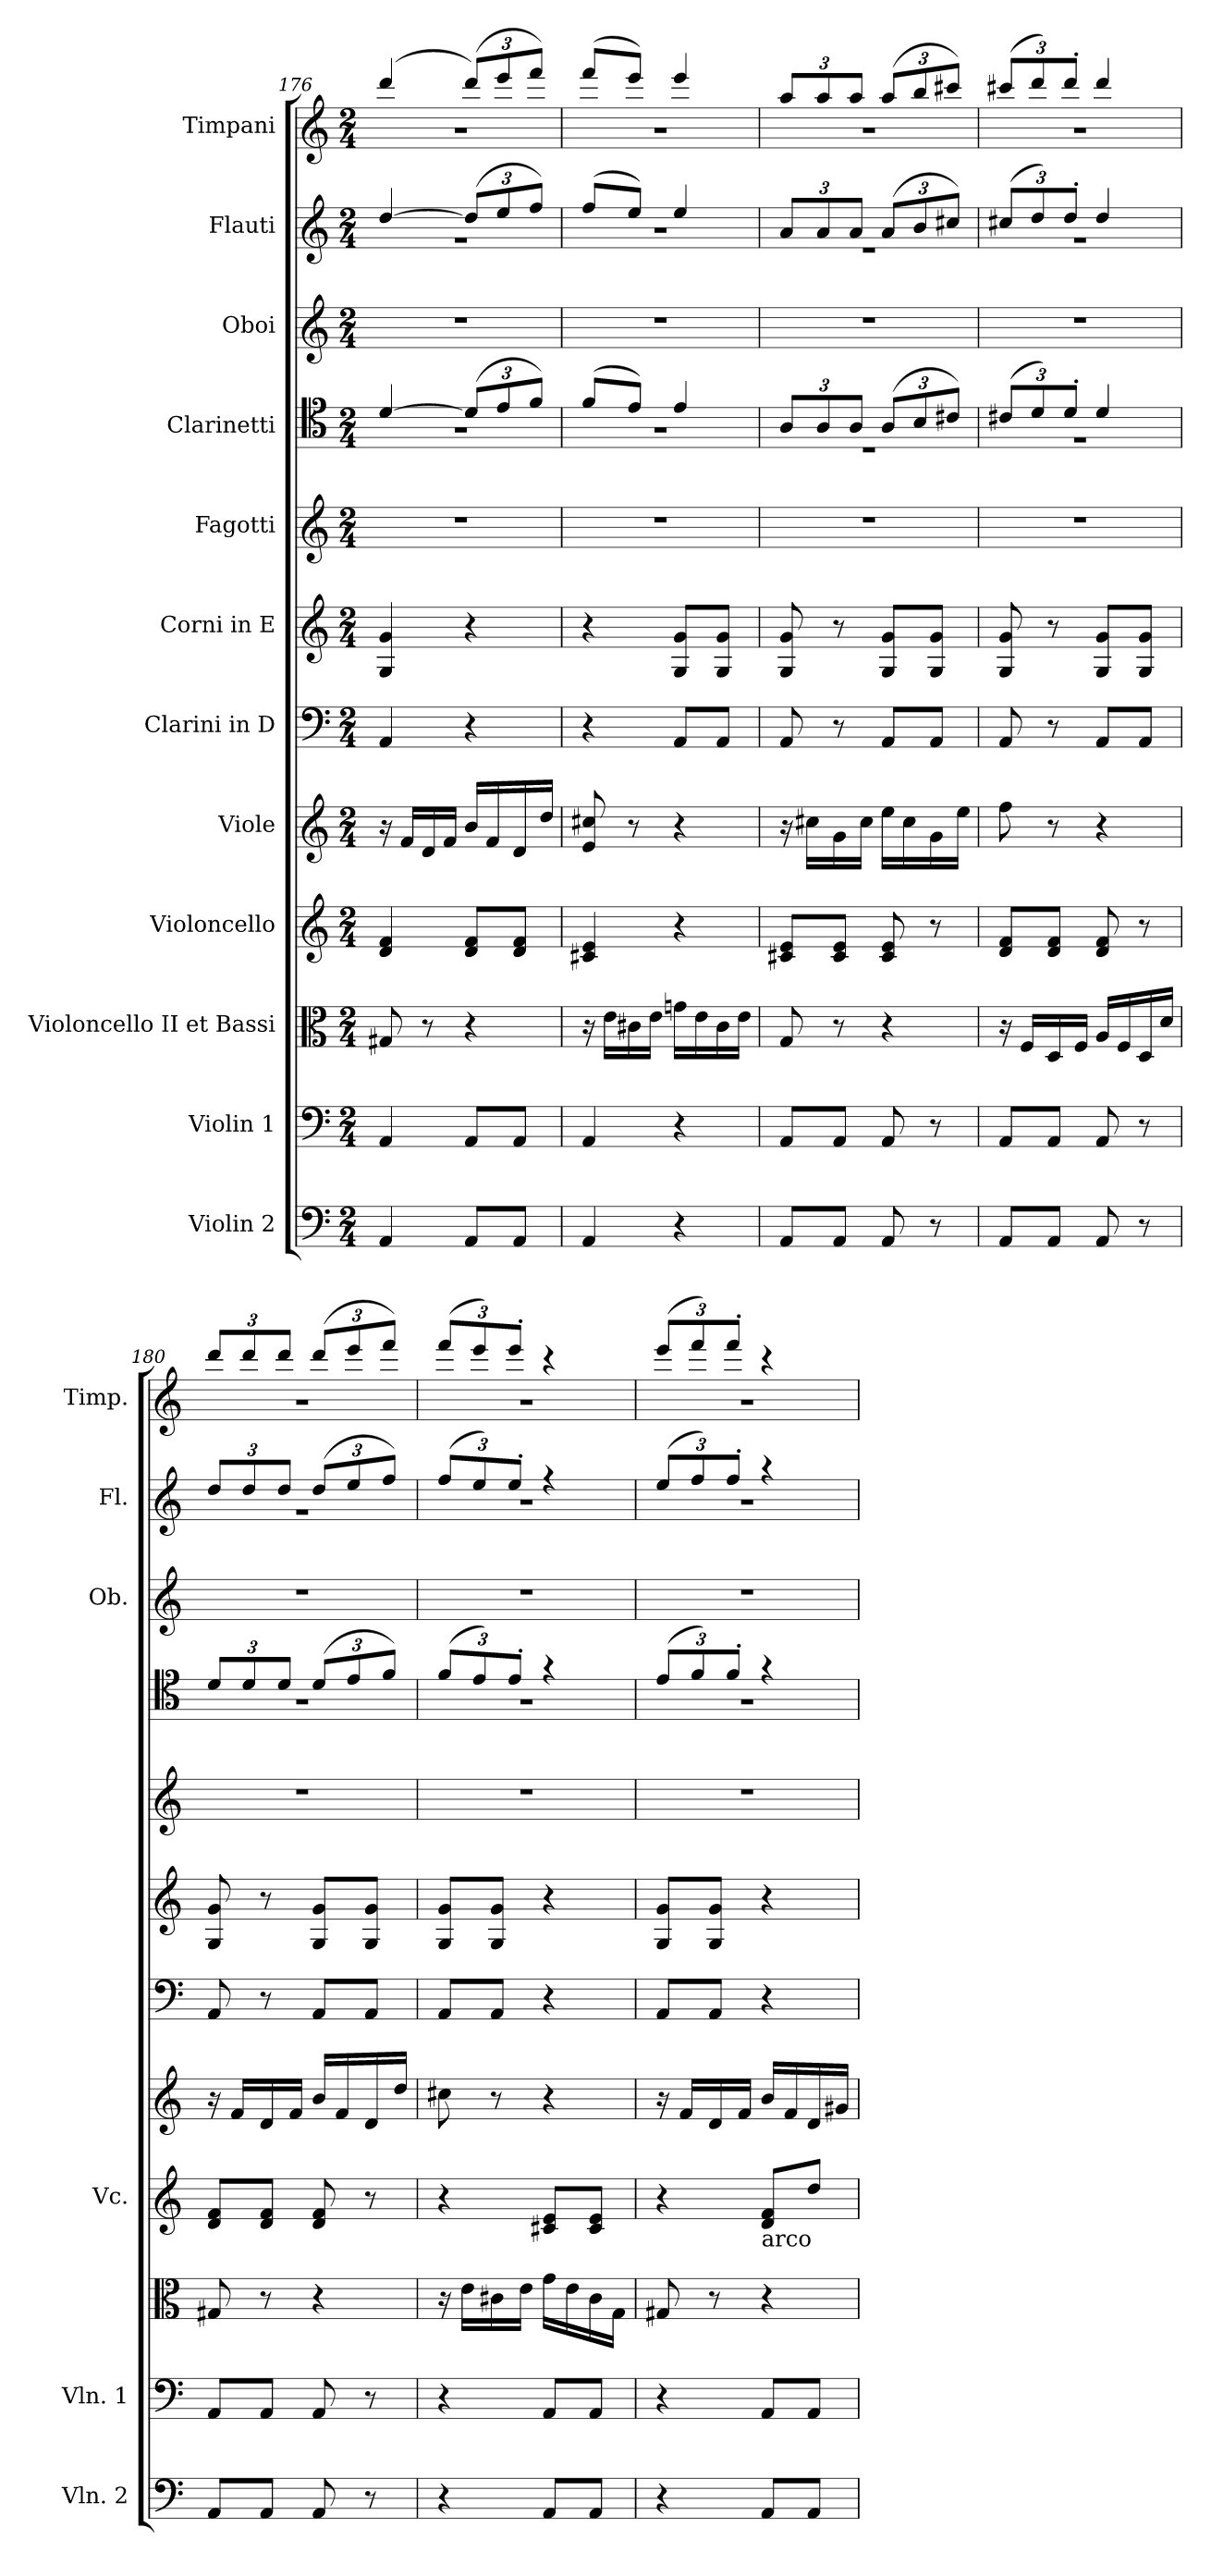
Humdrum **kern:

**kern	**kern	**kern	**kern	**kern	**kern	**kern	**kern	**kern	**kern	**kern	**kern
*part12	*part11	*part10	*part9	*part8	*part7	*part6	*part5	*part4	*part3	*part2	*part1
*staff12	*staff11	*staff10	*staff9	*staff8	*staff7	*staff6	*staff5	*staff4	*staff3	*staff2	*staff1
*I"Violin 2	*I"Violin 1	*I"Violoncello II et Bassi	*I"Violoncello	*I"Viole	*I"Clarini in D	*I"Corni in E	*I"Fagotti	*I"Clarinetti	*I"Oboi	*I"Flauti	*I"Timpani
*I'Vln. 2	*I'Vln. 1	*	*I'Vc.	*	*	*	*	*	*I'Ob.	*I'Fl.	*I'Timp.
*clefF4	*clefF4	*clefC3	*clefG2	*clefG2	*clefF4	*clefG2	*clefG2	*clefC4	*clefG2	*clefG2	*clefG2
*ITrd7c12	*	*	*	*	*	*ITrd-1c-2	*ITrd5c8	*	*ITrd2c3	*	*
*k[]	*k[]	*k[]	*k[]	*k[]	*k[]	*k[f#c#]	*k[f#c#g#d#]	*k[]	*k[f#c#g#]	*k[]	*k[]
*M2/4	*M2/4	*M2/4	*M2/4	*M2/4	*M2/4	*M2/4	*M2/4	*M2/4	*M2/4	*M2/4	*M2/4
=176	=176	=176	=176	=176	=176	=176	=176	=176	=176	=176	=176
*	*	*	*	*	*	*	*	*^	*	*^	*^
4AAA/	4AA/	8G#X/	4d/ 4f/	16r	4AA/	4A/ 4a/	2r	[4d/	2r	2r	[4dd/	2r	(<4ddd/	2r
.	.	.	.	16f/LL	.	.	.	.	.	.	.	.	.	.
.	.	8r	.	16d/	.	.	.	.	.	.	.	.	.	.
.	.	.	.	16f/JJ	.	.	.	.	.	.	.	.	.	.
*	*	*	*	*	*	*	*	*Xbrackettup	*	*	*Xbrackettup	*	*Xbrackettup	*
8AAA/L	8AA/L	4r	8d/ 8f/L	16b/LL	4r	4r	.	(<12d/L]	.	.	(<12dd/L]	.	(<12ddd/L)	.
.	.	.	.	16f/	.	.	.	.	.	.	.	.	.	.
.	.	.	.	.	.	.	.	12e/	.	.	12ee/	.	12eee/	.
8AAA/J	8AA/J	.	8d/ 8f/J	16d/	.	.	.	.	.	.	.	.	.	.
.	.	.	.	.	.	.	.	12f/J)	.	.	12ff/J)	.	12fff/J)	.
.	.	.	.	16dd/JJ	.	.	.	.	.	.	.	.	.	.
!!LO:PB:g=z	!!
=177	=177	=177	=177	=177	=177	=177	=177	=177	=177	=177	=177	=177	=177	=177
4AAA/	4AA/	16r	4c#X/ 4e/	8e/ 8cc#X/	4r	4r	2r	(<8f/L	2r	2r	(<8ff/L	2r	(<8fff/L	2r
.	.	16e\LL	.	.	.	.	.	.	.	.	.	.	.	.
.	.	16c#X\	.	8r	.	.	.	8e/J)	.	.	8ee/J)	.	8eee/J)	.
.	.	16e\JJ	.	.	.	.	.	.	.	.	.	.	.	.
4r	4r	16gn\LL	4r	4r	8AA/L	8A/ 8a/L	.	4e/	.	.	4ee/	.	4eee/	.
.	.	16e\	.	.	.	.	.	.	.	.	.	.	.	.
.	.	16c#\	.	.	8AA/J	8A/ 8a/J	.	.	.	.	.	.	.	.
.	.	16e\JJ	.	.	.	.	.	.	.	.	.	.	.	.
=178	=178	=178	=178	=178	=178	=178	=178	=178	=178	=178	=178	=178	=178	=178
8AAA/L	8AA/L	8G/	8c#X/ 8e/L	16r	8AA/	8A/ 8a/	2r	12A/L	2r	2r	12a/L	2r	12aa/L	2r
.	.	.	.	16cc#X\LL	.	.	.	.	.	.	.	.	.	.
.	.	.	.	.	.	.	.	12A/	.	.	12a/	.	12aa/	.
8AAA/J	8AA/J	8r	8c#/ 8e/J	16g\	8r	8r	.	.	.	.	.	.	.	.
.	.	.	.	.	.	.	.	12A/J	.	.	12a/J	.	12aa/J	.
.	.	.	.	16cc#\JJ	.	.	.	.	.	.	.	.	.	.
8AAA/	8AA/	4r	8c#/ 8e/	16ee\LL	8AA/L	8A/ 8a/L	.	(<12A/L	.	.	(<12a/L	.	(<12aa/L	.
.	.	.	.	16cc#\	.	.	.	.	.	.	.	.	.	.
.	.	.	.	.	.	.	.	12B/	.	.	12b/	.	12bb/	.
8r	8r	.	8r	16g\	8AA/J	8A/ 8a/J	.	.	.	.	.	.	.	.
.	.	.	.	.	.	.	.	12c#X/J)	.	.	12cc#X/J)	.	12ccc#X/J)	.
.	.	.	.	16ee\JJ	.	.	.	.	.	.	.	.	.	.
=179	=179	=179	=179	=179	=179	=179	=179	=179	=179	=179	=179	=179	=179	=179
8AAA/L	8AA/L	16r	8d/ 8f/L	8ff\	8AA/	8A/ 8a/	2r	(<12c#X/L	2r	2r	(<12cc#X/L	2r	(<12ccc#X/L	2r
.	.	16F/LL	.	.	.	.	.	.	.	.	.	.	.	.
.	.	.	.	.	.	.	.	12d/)	.	.	12dd/)	.	12ddd/)	.
8AAA/J	8AA/J	16D/	8d/ 8f/J	8r	8r	8r	.	.	.	.	.	.	.	.
.	.	.	.	.	.	.	.	12d'/J	.	.	12dd'/J	.	12ddd'/J	.
.	.	16F/JJ	.	.	.	.	.	.	.	.	.	.	.	.
8AAA/	8AA/	16A/LL	8d/ 8f/	4r	8AA/L	8A/ 8a/L	.	4d/	.	.	4dd/	.	4ddd/	.
.	.	16F/	.	.	.	.	.	.	.	.	.	.	.	.
8r	8r	16D/	8r	.	8AA/J	8A/ 8a/J	.	.	.	.	.	.	.	.
.	.	16d/JJ	.	.	.	.	.	.	.	.	.	.	.	.
=180	=180	=180	=180	=180	=180	=180	=180	=180	=180	=180	=180	=180	=180	=180
8AAA/L	8AA/L	8G#X/	8d/ 8f/L	16r	8AA/	8A/ 8a/	2r	12d/L	2r	2r	12dd/L	2r	12ddd/L	2r
.	.	.	.	16f/LL	.	.	.	.	.	.	.	.	.	.
.	.	.	.	.	.	.	.	12d/	.	.	12dd/	.	12ddd/	.
8AAA/J	8AA/J	8r	8d/ 8f/J	16d/	8r	8r	.	.	.	.	.	.	.	.
.	.	.	.	.	.	.	.	12d/J	.	.	12dd/J	.	12ddd/J	.
.	.	.	.	16f/JJ	.	.	.	.	.	.	.	.	.	.
8AAA/	8AA/	4r	8d/ 8f/	16b/LL	8AA/L	8A/ 8a/L	.	(<12d/L	.	.	(<12dd/L	.	(<12ddd/L	.
.	.	.	.	16f/	.	.	.	.	.	.	.	.	.	.
.	.	.	.	.	.	.	.	12e/	.	.	12ee/	.	12eee/	.
8r	8r	.	8r	16d/	8AA/J	8A/ 8a/J	.	.	.	.	.	.	.	.
.	.	.	.	.	.	.	.	12f/J)	.	.	12ff/J)	.	12fff/J)	.
.	.	.	.	16dd/JJ	.	.	.	.	.	.	.	.	.	.
!!LO:PB:g=z	!!
=181	=181	=181	=181	=181	=181	=181	=181	=181	=181	=181	=181	=181	=181	=181
4r	4r	16r	4r	8cc#X\	8AA/L	8A/ 8a/L	2r	(<12f/L	2r	2r	(<12ff/L	2r	(<12fff/L	2r
.	.	16e\LL	.	.	.	.	.	.	.	.	.	.	.	.
.	.	.	.	.	.	.	.	12e/)	.	.	12ee/)	.	12eee/)	.
.	.	16c#X\	.	8r	8AA/J	8A/ 8a/J	.	.	.	.	.	.	.	.
.	.	.	.	.	.	.	.	12e'/J	.	.	12ee'/J	.	12eee'/J	.
.	.	16e\JJ	.	.	.	.	.	.	.	.	.	.	.	.
8AAA/L	8AA/L	16g\LL	8c#X/ 8e/L	4r	4r	4r	.	4r	.	.	4r	.	4r	.
.	.	16e\	.	.	.	.	.	.	.	.	.	.	.	.
8AAA/J	8AA/J	16c#\	8c#/ 8e/J	.	.	.	.	.	.	.	.	.	.	.
.	.	16G\JJ	.	.	.	.	.	.	.	.	.	.	.	.
=182	=182	=182	=182	=182	=182	=182	=182	=182	=182	=182	=182	=182	=182	=182
4r	4r	8G#X/	4r	16r	8AA/L	8A/ 8a/L	2r	(<12e/L	2r	2r	(<12ee/L	2r	(<12eee/L	2r
.	.	.	.	16f/LL	.	.	.	.	.	.	.	.	.	.
.	.	.	.	.	.	.	.	12f/)	.	.	12ff/)	.	12fff/)	.
.	.	8r	.	16d/	8AA/J	8A/ 8a/J	.	.	.	.	.	.	.	.
.	.	.	.	.	.	.	.	12f'/J	.	.	12ff'/J	.	12fff'/J	.
.	.	.	.	16f/JJ	.	.	.	.	.	.	.	.	.	.
!	!	!	!LO:TX:b:t=arco	!	!	!	!	!	!	!	!	!	!	!
8AAA/L	8AA/L	4r	8d/ 8f/L	16b/LL	4r	4r	.	4r	.	.	4r	.	4r	.
.	.	.	.	16f/	.	.	.	.	.	.	.	.	.	.
8AAA/J	8AA/J	.	8dd/J	16d/	.	.	.	.	.	.	.	.	.	.
.	.	.	.	16g#X/JJ	.	.	.	.	.	.	.	.	.	.
*	*	*	*	*	*	*	*	*	*	*	*v	*v	*	*
*	*	*	*	*	*	*	*	*v	*v	*	*	*v	*v
=	=	=	=	=	=	=	=	=	=	=	=
*-	*-	*-	*-	*-	*-	*-	*-	*-	*-	*-	*-
